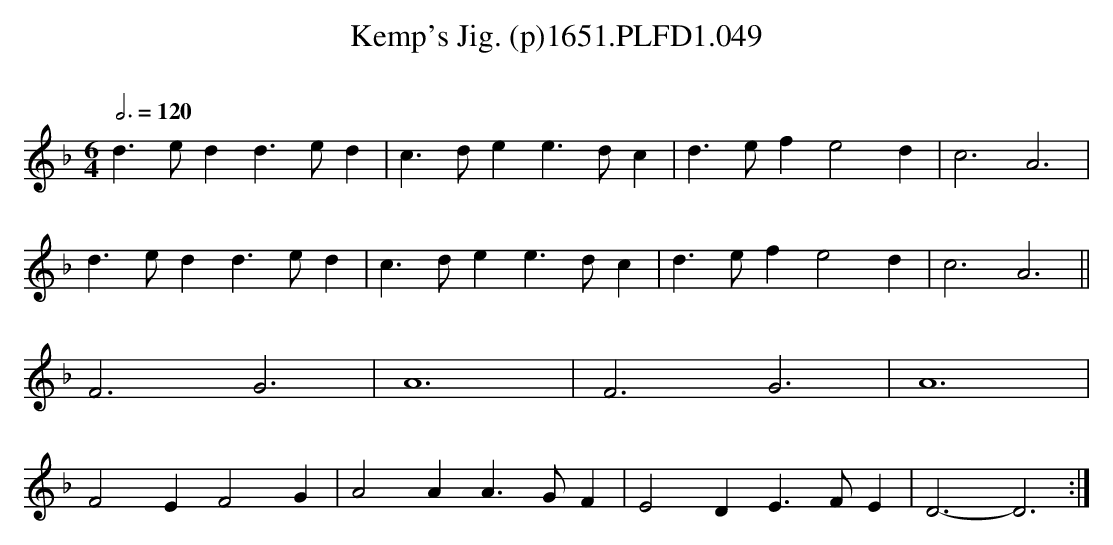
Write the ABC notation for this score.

X:1
T:Kemp's Jig. (p)1651.PLFD1.049
M:6/4
L:1/4
Q:3/4=120
O:
K:Dm
d>edd>ed|c>dee>dc|d>efe2d|c3A3|
d>edd>ed|c>dee>dc|d>efe2d|c3A3||
F3G3|A6|F3G3|A6|
F2EF2G|A2AA>GF|E2DE>FE|D3-D3:|
